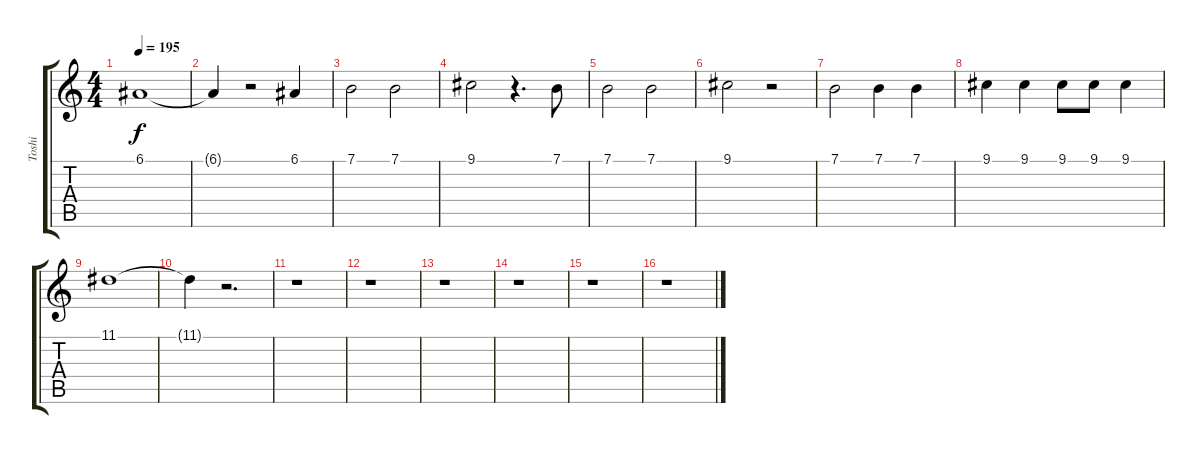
\track ("Toshi" "Toshi") {instrument tenorsax}
\staff {score tabs}
\tuning (E4 B3 G3 D3 A2 E2) {hide}
\ts (4 4)
\tempo 195
\clef g2
\ks c
6.1.1{dy f} |
6.1{t}.4 r.2 6.1.4 |
7.1.2 7.1.2 |
9.1.2 r.4{d} 7.1.8 |
7.1.2 7.1.2 |
9.1.2 r.2 |
7.1.2 7.1.4 7.1.4 |
9.1.4 9.1.4 9.1.8 9.1.8 9.1.4 |
11.1.1 |
11.1{t}.4 r.2{d} |
r.1 |
r.1 |
r.1 |
r.1 |
r.1 |
r.1
